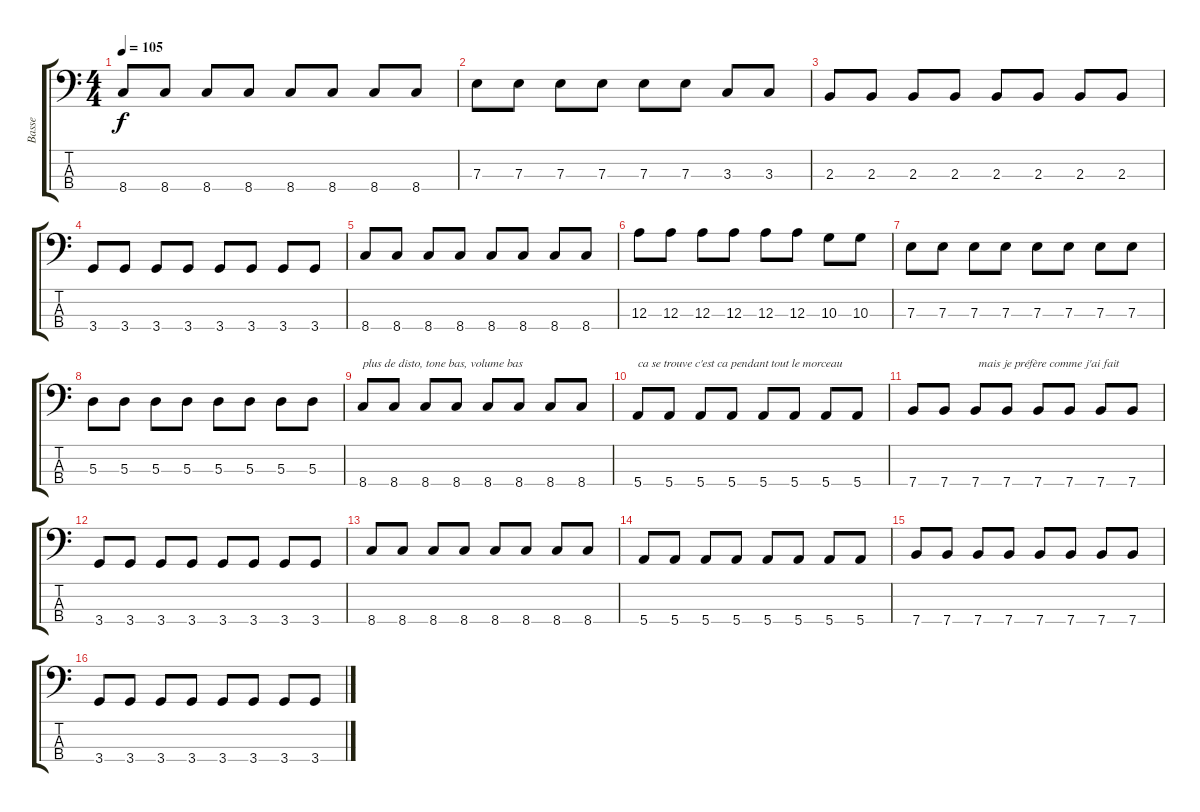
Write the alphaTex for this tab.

\track ("Basse" "Basse") {instrument distortionguitar}
\staff {score tabs}
\tuning (G2 D2 A1 E1) {hide}
\ts (4 4)
\tempo 105
\clef f4
\ks c
8.4.8{dy f} 8.4.8 8.4.8 8.4.8 8.4.8 8.4.8 8.4.8 8.4.8 |
7.3.8 7.3.8 7.3.8 7.3.8 7.3.8 7.3.8 3.3.8 3.3.8 |
2.3.8 2.3.8 2.3.8 2.3.8 2.3.8 2.3.8 2.3.8 2.3.8 |
3.4.8 3.4.8 3.4.8 3.4.8 3.4.8 3.4.8 3.4.8 3.4.8 |
8.4.8 8.4.8 8.4.8 8.4.8 8.4.8 8.4.8 8.4.8 8.4.8 |
12.3.8 12.3.8 12.3.8 12.3.8 12.3.8 12.3.8 10.3.8 10.3.8 |
7.3.8 7.3.8 7.3.8 7.3.8 7.3.8 7.3.8 7.3.8 7.3.8 |
5.3.8 5.3.8 5.3.8 5.3.8 5.3.8 5.3.8 5.3.8 5.3.8 |
8.4.8{txt "plus de disto, tone bas, volume bas" volume 7 instrument electricbassfinger} 8.4.8 8.4.8 8.4.8 8.4.8 8.4.8 8.4.8 8.4.8 |
5.4.8{txt "ca se trouve c'est ca pendant tout le morceau"} 5.4.8 5.4.8 5.4.8 5.4.8 5.4.8 5.4.8 5.4.8 |
7.4.8 7.4.8 7.4.8{txt " mais je préfère comme j'ai fait"} 7.4.8 7.4.8 7.4.8 7.4.8 7.4.8 |
3.4.8 3.4.8 3.4.8 3.4.8 3.4.8 3.4.8 3.4.8 3.4.8 |
8.4.8 8.4.8 8.4.8 8.4.8 8.4.8 8.4.8 8.4.8 8.4.8 |
5.4.8 5.4.8 5.4.8 5.4.8 5.4.8 5.4.8 5.4.8 5.4.8 |
7.4.8 7.4.8 7.4.8 7.4.8 7.4.8 7.4.8 7.4.8 7.4.8 |
3.4.8 3.4.8 3.4.8 3.4.8 3.4.8 3.4.8 3.4.8 3.4.8
